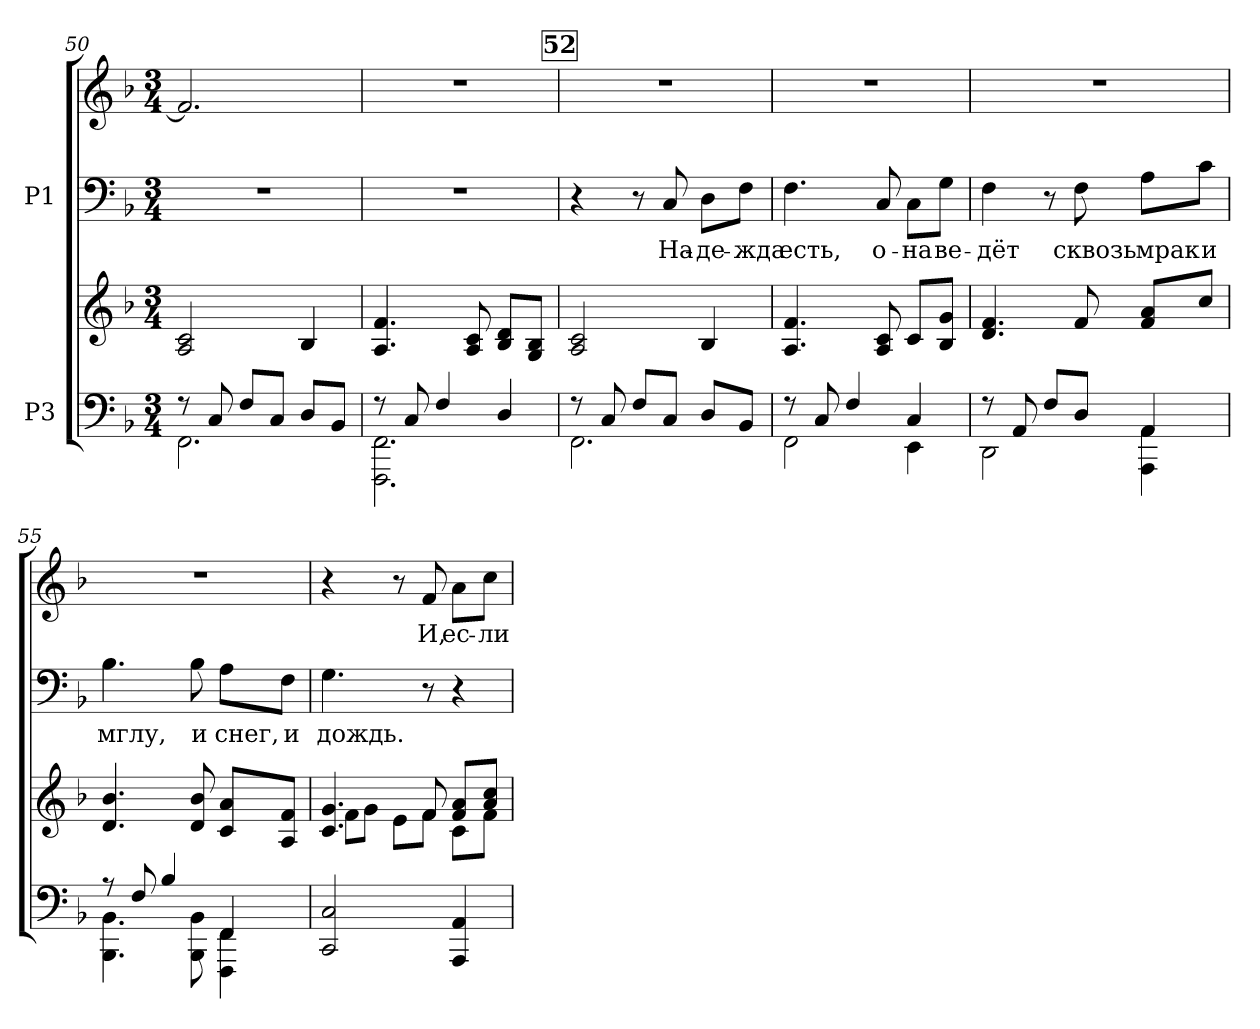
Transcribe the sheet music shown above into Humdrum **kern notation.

**kern	**kern	**kern	**text	**kern	**text
*part2	*part2	*part1	*part1	*part1	*part1
*staff4	*staff3	*staff2	*staff2	*staff1	*staff1
*I"P3	*	*I"P1	*	*	*
*clefF4	*clefG2	*clefF4	*	*clefG2	*
*k[b-]	*k[b-]	*k[b-]	*	*k[b-]	*
*F:	*F:	*F:	*	*F:	*
*M3/4	*M3/4	*M3/4	*	*M3/4	*
=50	=50	=50	=50	=50	=50
*^	*	*	*	*	*
!	!	!	!LO:N:vis=1	!	!	!
8r	2.FFi\	2Ai/ 2ci	2.r	.	2.fi/]	.
8Ci/	.	.	.	.	.	.
8Fi/L	.	.	.	.	.	.
8Ci/J	.	.	.	.	.	.
8Di/L	.	4B-i/	.	.	.	.
8BB-i/J	.	.	.	.	.	.
!!LO:LB:g=z
=51	=51	=51	=51	=51	=51	=51
!	!	!	!LO:N:vis=1	!	!LO:N:vis=1	!
8r	2.FFFi\ 2.FFi	4.Ai/ 4.fi	2.r	.	2.r	.
8Ci/	.	.	.	.	.	.
4Fi/	.	.	.	.	.	.
.	.	8Ai/ 8ci	.	.	.	.
4Di/	.	8B-i/ 8diL	.	.	.	.
.	.	8Gi/ 8B-iJ	.	.	.	.
!!LO:REH:place=s1:B:color=#000000:enc=box:fs=17.0167:t=52
=52	=52	=52	=52	=52	=52	=52
!	!	!	!	!	!LO:N:vis=1	!
8r	2.FFi\	2Ai/ 2ci	4r	.	2.r	.
8Ci/	.	.	.	.	.	.
8Fi/L	.	.	8r	.	.	.
!	!	!	!	!LO:LY:a:color=#000000	!	!
8Ci/J	.	.	8Ci/	На-	.	.
!	!	!	!	!LO:LY:a:color=#000000	!	!
8Di/L	.	4B-i/	8Di\L	-де-	.	.
!	!	!	!	!LO:LY:a:color=#000000	!	!
8BB-i/J	.	.	8Fi\J	-жда	.	.
=53	=53	=53	=53	=53	=53	=53
!	!	!	!	!LO:LY:a:color=#000000	!LO:N:vis=1	!
8r	2FFi\	4.Ai/ 4.fi	4.Fi\	есть,	2.r	.
8Ci/	.	.	.	.	.	.
4Fi/	.	.	.	.	.	.
!	!	!	!	!LO:LY:a:color=#000000	!	!
.	.	8Ai/ 8ci	8Ci/	о-	.	.
!	!	!	!	!LO:LY:a:color=#000000	!	!
4Ci/	4EEi\	8ci/L	8Ci\L	-на	.	.
!	!	!	!	!LO:LY:a:color=#000000	!	!
.	.	8B-i/ 8giJ	8Gi\J	ве-	.	.
=54	=54	=54	=54	=54	=54	=54
!	!	!	!	!LO:LY:a:color=#000000	!LO:N:vis=1	!
8r	2DDi\	4.di/ 4.fi	4Fi\	-дёт	2.r	.
8AAi/	.	.	.	.	.	.
8Fi/L	.	.	8r	.	.	.
!	!	!	!	!LO:LY:a:color=#000000	!	!
8Di/J	.	8fi/	8Fi\	сквозь	.	.
!	!	!	!	!LO:LY:a:color=#000000	!	!
4AAi/	4AAAi\ 4AAi	8fi/ 8aiL	8Ai\L	мрак	.	.
!	!	!	!	!LO:LY:a:color=#000000	!	!
.	.	8cci/J	8ci\J	и	.	.
=55	=55	=55	=55	=55	=55	=55
!	!	!	!	!LO:LY:a:color=#000000	!LO:N:vis=1	!
8r	4.BBB-i\ 4.BB-i	4.di/ 4.b-i	4.B-i\	мглу,	2.r	.
8Fi/	.	.	.	.	.	.
4B-i/	.	.	.	.	.	.
!	!	!	!	!LO:LY:a:color=#000000	!	!
.	8BBB-i\ 8BB-i	8di/ 8b-i	8B-i\	и	.	.
!	!	!	!	!LO:LY:a:color=#000000	!	!
4FFi/	4FFFi\ 4FFi	8ci/ 8aiL	8Ai\L	снег,	.	.
!	!	!	!	!LO:LY:a:color=#000000	!	!
.	.	8Ai/ 8fiJ	8Fi\J	и	.	.
*v	*v	*	*	*	*	*
!!LO:PB:g=z
=56	=56	=56	=56	=56	=56
*	*^	*	*	*	*
!	!	!	!	!LO:LY:a:color=#000000	!	!
2CCi/ 2Ci	4.ci/ 4.gi	8fi\L	4.Gi\	дождь.	4r	.
.	.	8gi\J	.	.	.	.
.	.	8ei\L	.	.	8r	.
!	!	!	!	!	!	!LO:LY:b:color=#000000
.	8fi/	8fi\J	8r	.	8fi/	И,
!	!	!	!	!	!	!LO:LY:b:color=#000000
4AAAi/ 4AAi	8fi/ 8aiL	8ci\L	4r	.	8ai\L	ес-
!	!	!	!	!	!	!LO:LY:b:color=#000000
.	8ai/ 8cciJ	8fi\J	.	.	8cci\J	-ли
*	*v	*v	*	*	*	*
=	=	=	=	=	=
*-	*-	*-	*-	*-	*-
